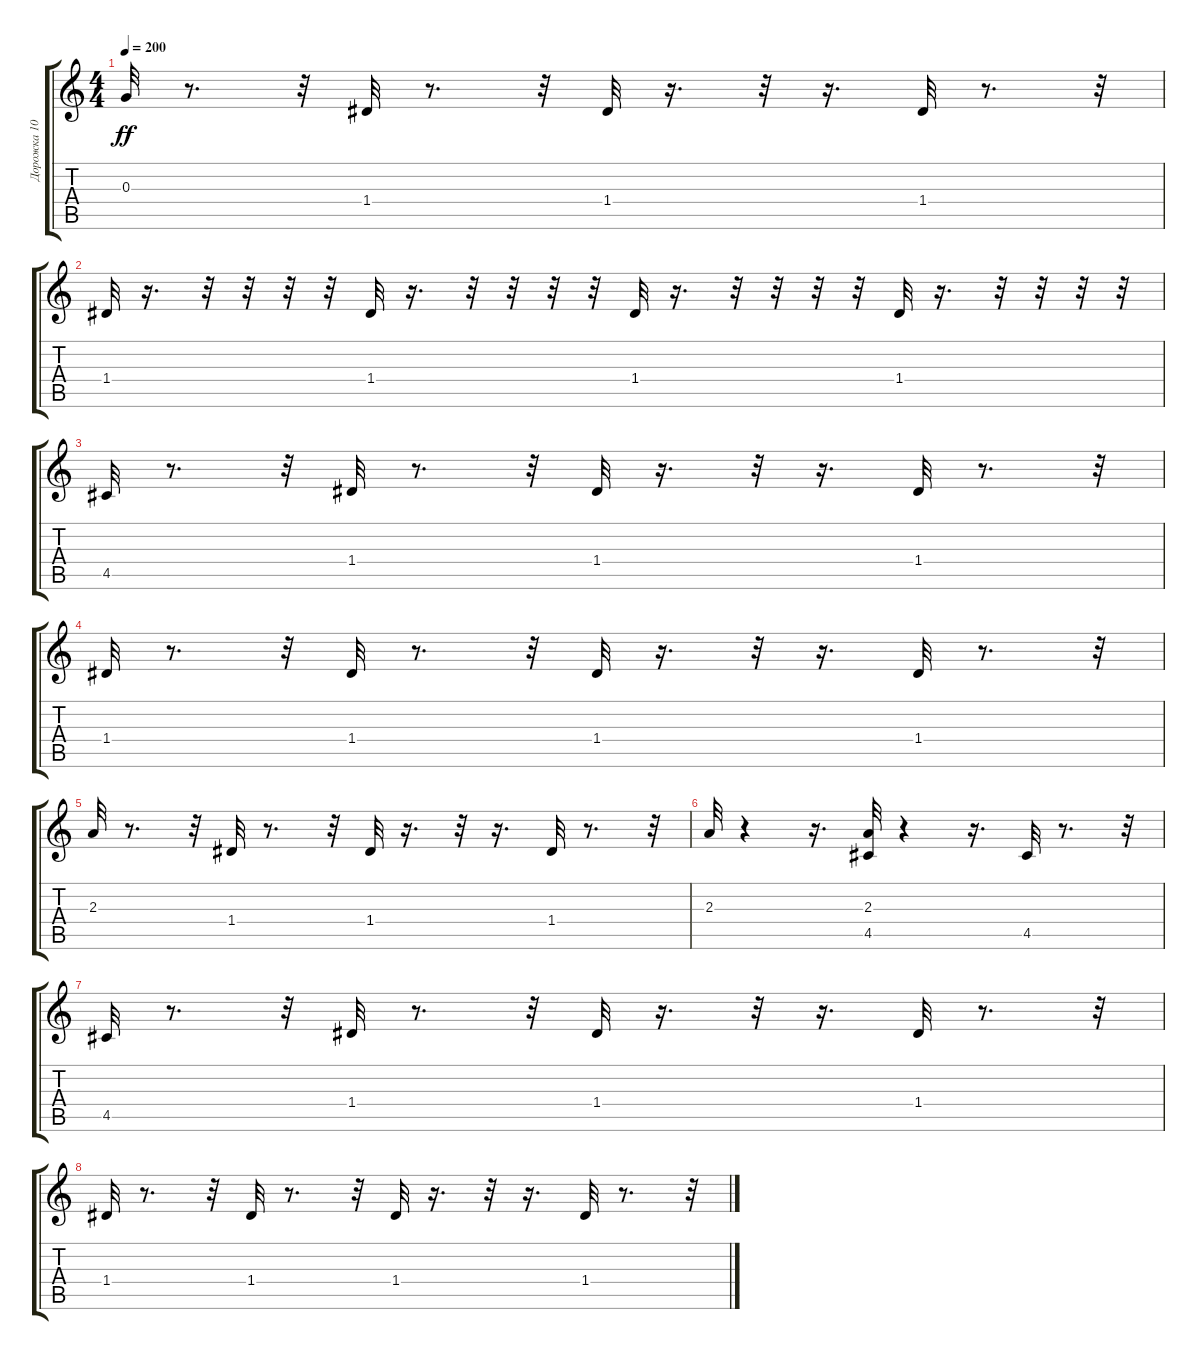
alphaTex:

\track ("Дорожка 10" "Дорожка 10") {instrument acousticguitarnylon}
\staff {score tabs}
\tuning (E4 B3 G3 D3 A2 E2) {hide}
\ts (4 4)
\tempo 200
\clef g2
\ks c
0.3.32{dy ff} r.8{d} r.32 1.4.32 r.8{d} r.32 1.4.32 r.16{d} r.32 r.16{d} 1.4.32 r.8{d} r.32 |
1.4.32 r.16{d} r.32 r.32 r.32 r.32 1.4.32 r.16{d} r.32 r.32 r.32 r.32 1.4.32 r.16{d} r.32 r.32 r.32 r.32 1.4.32 r.16{d} r.32 r.32 r.32 r.32 |
4.5.32 r.8{d} r.32 1.4.32 r.8{d} r.32 1.4.32 r.16{d} r.32 r.16{d} 1.4.32 r.8{d} r.32 |
1.4.32 r.8{d} r.32 1.4.32 r.8{d} r.32 1.4.32 r.16{d} r.32 r.16{d} 1.4.32 r.8{d} r.32 |
2.3.32 r.8{d} r.32 1.4.32 r.8{d} r.32 1.4.32 r.16{d} r.32 r.16{d} 1.4.32 r.8{d} r.32 |
2.3.32 r.4 r.16{d} (2.3 4.5).32 r.4 r.16{d} 4.5.32 r.8{d} r.32 |
4.5.32 r.8{d} r.32 1.4.32 r.8{d} r.32 1.4.32 r.16{d} r.32 r.16{d} 1.4.32 r.8{d} r.32 |
1.4.32 r.8{d} r.32 1.4.32 r.8{d} r.32 1.4.32 r.16{d} r.32 r.16{d} 1.4.32 r.8{d} r.32
